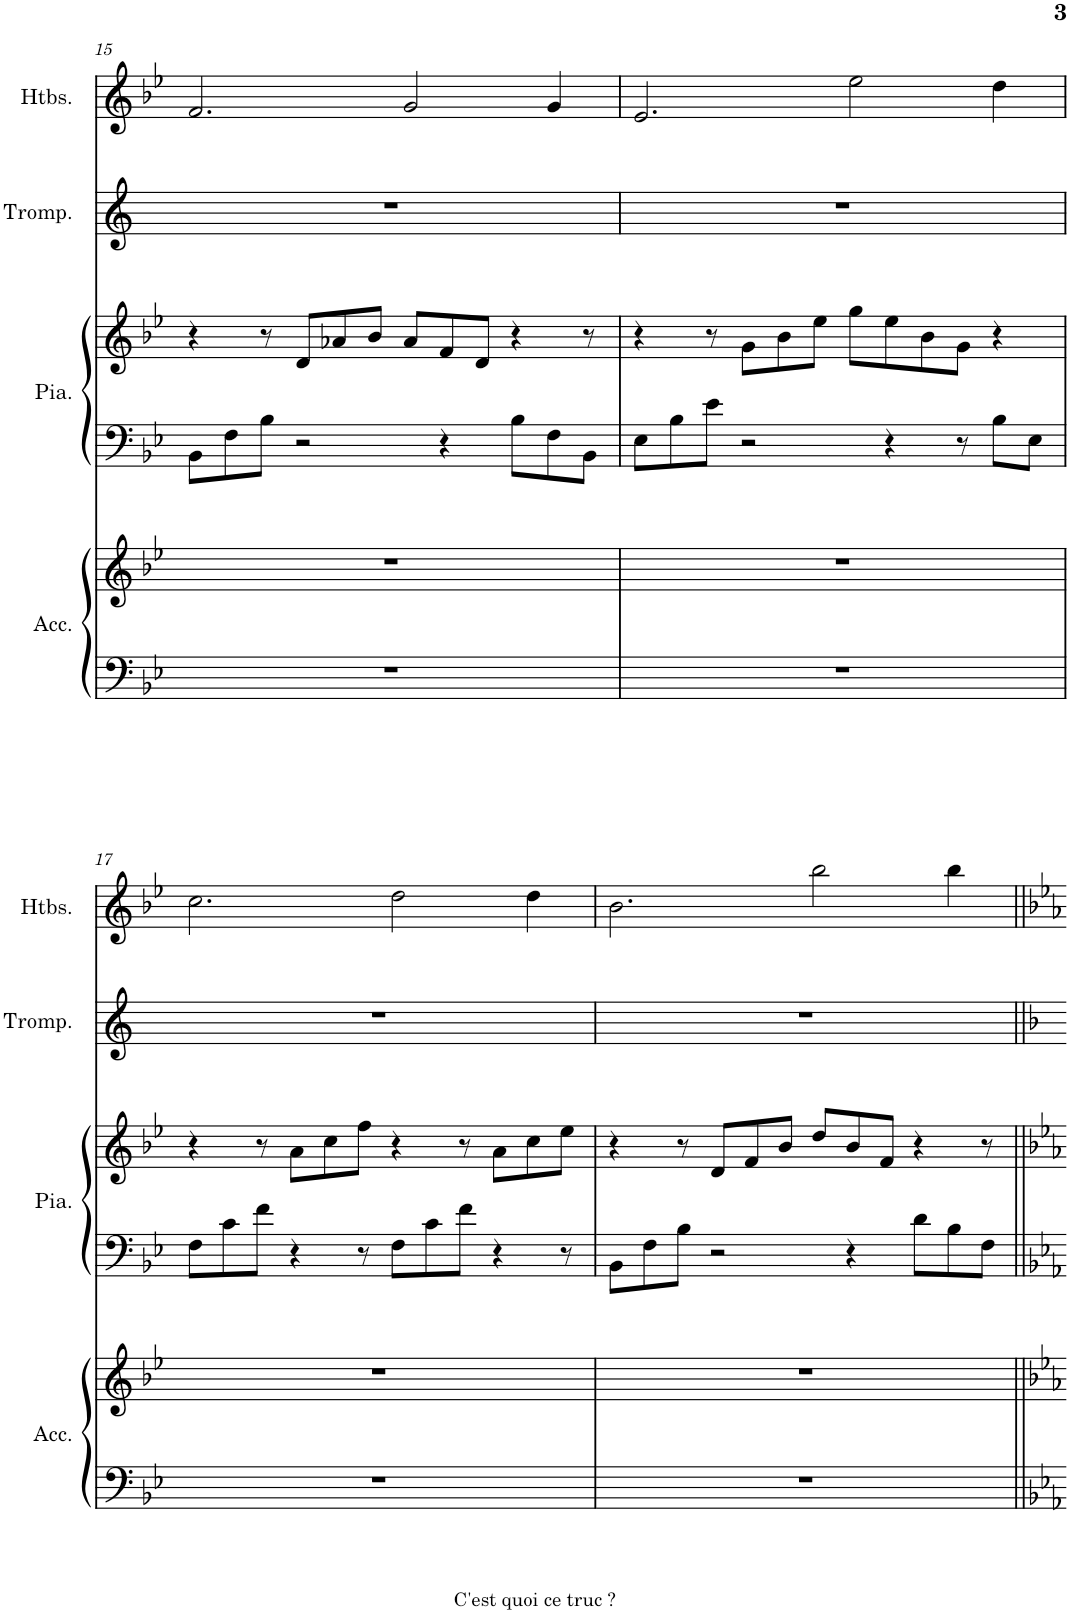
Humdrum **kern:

**kern	**kern	**kern	**kern	**kern	**kern
*part4	*part4	*part3	*part3	*part2	*part1
*staff6	*staff5	*staff4	*staff3	*staff2	*staff1
*I"Accordéon	*	*I"Piano à queue	*	*I"Trompette	*I"Hautbois
*I'Acc.	*	*I'Pia.	*	*I'Tromp.	*I'Htbs.
!!LO:PB:g=z
*clefF4	*clefG2	*clefF4	*clefG2	*clefG2	*clefG2
*	*	*	*	*Trd1c2	*
*k[b-e-]	*k[b-e-]	*k[b-e-]	*k[b-e-]	*k[]	*k[b-e-]
*M6/4	*M6/4	*M6/4	*M6/4	*M6/4	*M6/4
=15	=15	=15	=15	=15	=15
1.r	1.r	8BB-\L	4r	1.r	2.f/
.	.	8F\	.	.	.
.	.	8B-\J	8r	.	.
.	.	2r	8d/L	.	.
.	.	.	8a-X/	.	.
.	.	.	8b-/J	.	.
.	.	.	8a-/L	.	2g/
.	.	4r	8f/	.	.
.	.	.	8d/J	.	.
.	.	8B-\L	4r	.	.
.	.	8F\	.	.	4g/
.	.	8BB-\J	8r	.	.
=16	=16	=16	=16	=16	=16
1.r	1.r	8E-\L	4r	1.r	2.e-/
.	.	8B-\	.	.	.
.	.	8e-\J	8r	.	.
.	.	2r	8g\L	.	.
.	.	.	8b-\	.	.
.	.	.	8ee-\J	.	.
.	.	.	8gg\L	.	2ee-\
.	.	4r	8ee-\	.	.
.	.	.	8b-\	.	.
.	.	8r	8g\J	.	.
.	.	8B-\L	4r	.	4dd\
.	.	8E-\J	.	.	.
!!LO:LB:g=z
=17	=17	=17	=17	=17	=17
1.r	1.r	8F\L	4r	1.r	2.cc\
.	.	8c\	.	.	.
.	.	8f\J	8r	.	.
.	.	4r	8a\L	.	.
.	.	.	8cc\	.	.
.	.	8r	8ff\J	.	.
.	.	8F\L	4r	.	2dd\
.	.	8c\	.	.	.
.	.	8f\J	8r	.	.
.	.	4r	8a\L	.	.
.	.	.	8cc\	.	4dd\
.	.	8r	8ee-\J	.	.
=18	=18	=18	=18	=18	=18
1.r	1.r	8BB-\L	4r	1.r	2.b-\
.	.	8F\	.	.	.
.	.	8B-\J	8r	.	.
.	.	2r	8d/L	.	.
.	.	.	8f/	.	.
.	.	.	8b-/J	.	.
.	.	.	8dd/L	.	2bb-\
.	.	4r	8b-/	.	.
.	.	.	8f/J	.	.
.	.	8d\L	4r	.	.
.	.	8B-\	.	.	4bb-\
.	.	8F\J	8r	.	.
=||	=||	=||	=||	=||	=||
*-	*-	*-	*-	*-	*-
